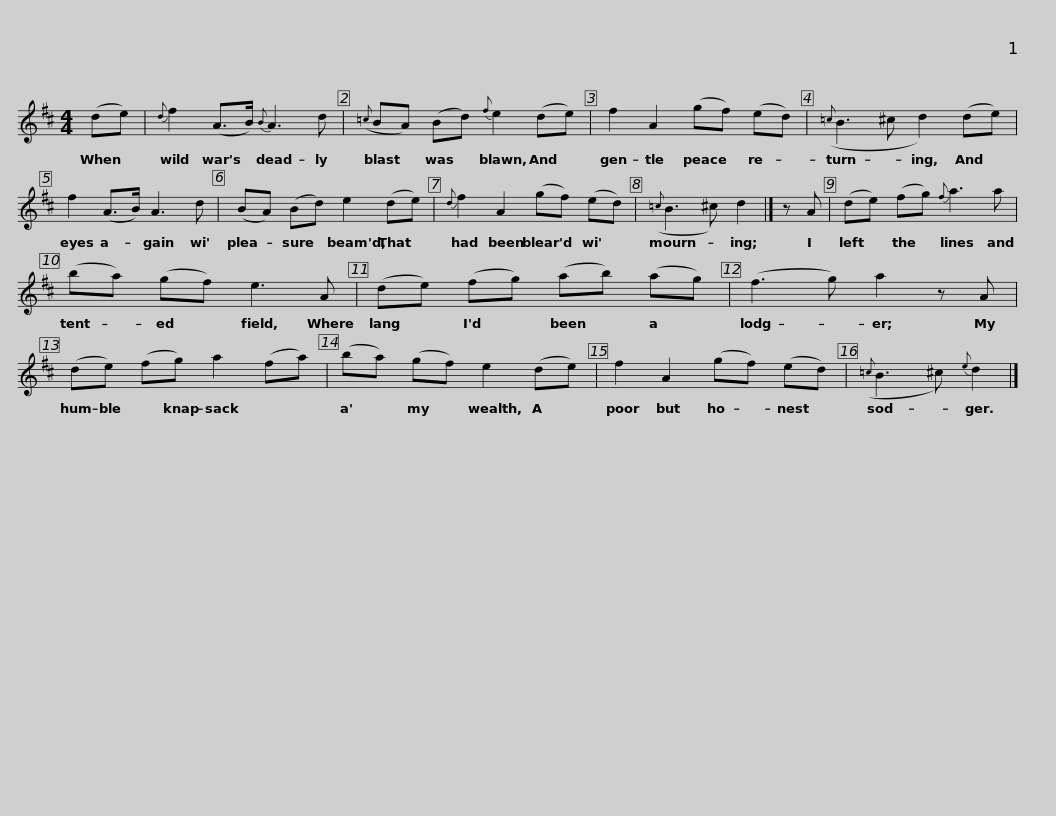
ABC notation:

X:1
L:1/8
M:4/4
I:linebreak $
K:D
V:1 treble
V:1
 (de) |{d} f2 (A>B){B} A3 d |({=c} BA) (Bd){f} e2 (de) | f2 A2 (gf) (ed) |({=c} B3 ^c d2) (de) |$ %5
 f2 (A>B) A3 d | (BA) (Bd) e2 (de) |{d} f2 A2 (gf) (ed) |({=c} B3 ^c) d2 |] z A |$ %10
 (de) (fg){f} a3 a | (ba) (gf) e3 A | (de) (fg) (ab) (ag) | (f3 g) a2 z A |$ (de) (fg) a2 (fa) | %15
 (ba) (gf) e2 (de) | f2 A2 (gf) (ed) |({=c} B3 ^c){e} d2 |] %18
